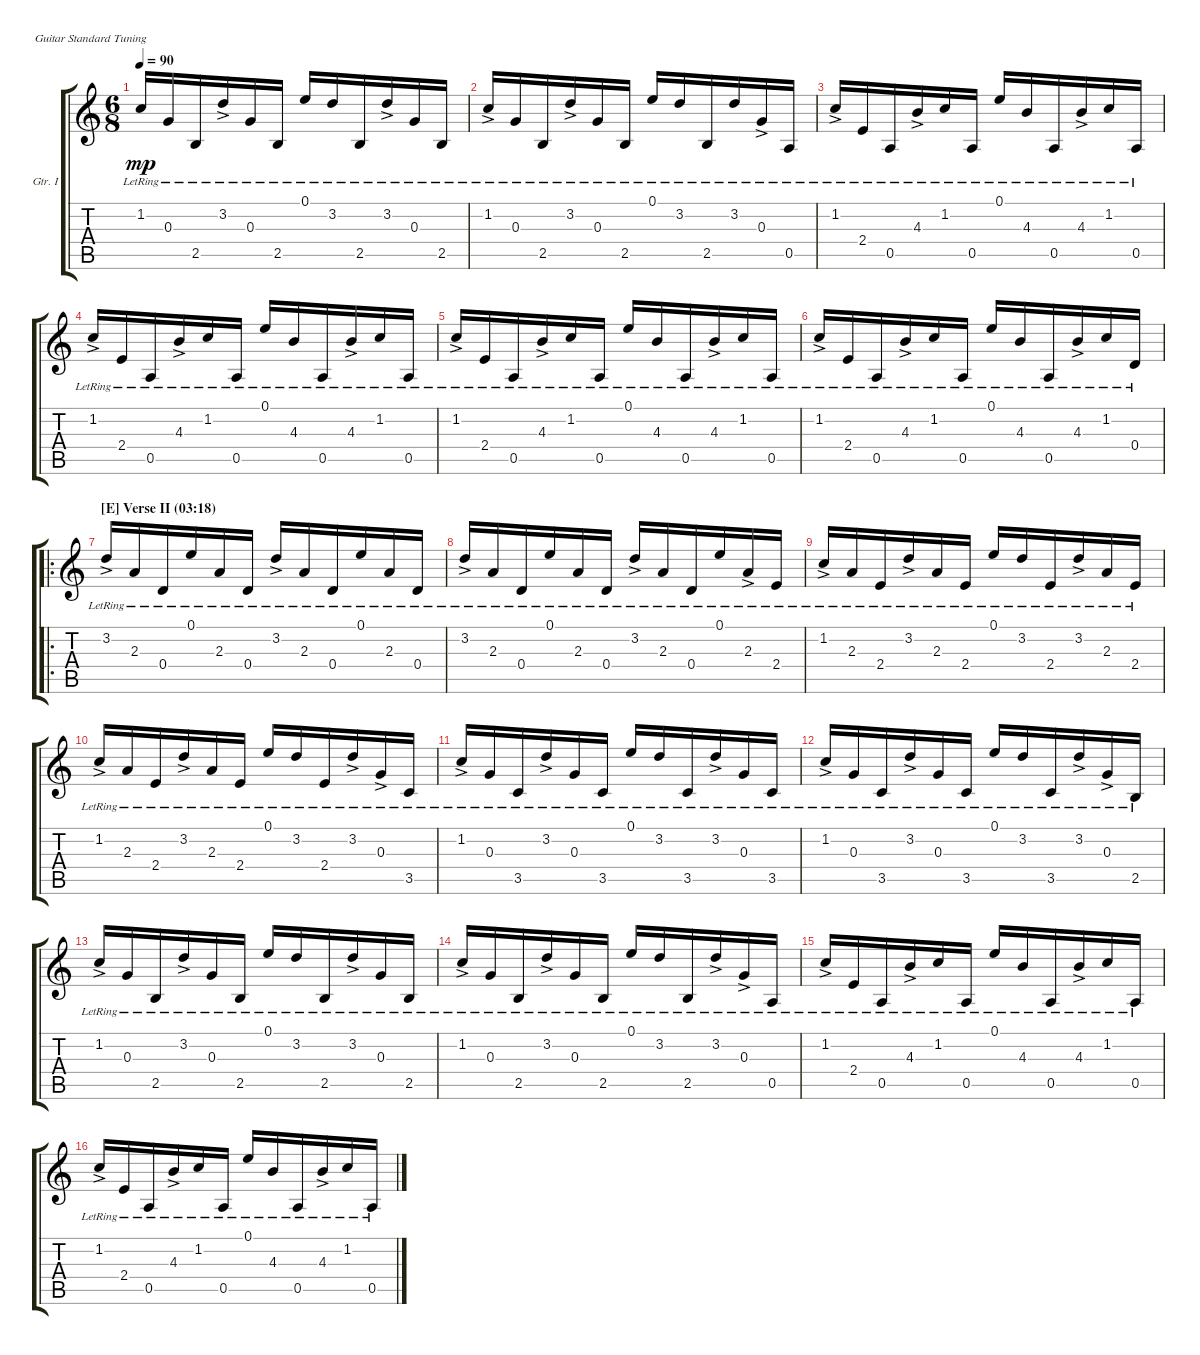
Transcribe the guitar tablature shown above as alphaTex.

\defaultSystemsLayout 4
\bracketExtendMode groupsimilarinstruments
\firstSystemTrackNameOrientation horizontal
\otherSystemsTrackNameOrientation horizontal
\track ("Nylon Guitar" "Gtr. I") {multiBarRest instrument acousticguitarsteel}
\staff {score tabs}
\tuning (E4 B3 G3 D3 A2 E2)
\ts (6 8)
\tempo 90
\clef g2
\ks c
1.2{lr}.16{dy mp} 0.3{lr}.16 2.5{lr}.16 3.2{ac lr}.16 0.3{lr}.16 2.5{lr}.16 0.1{lr}.16 3.2{lr}.16 2.5{lr}.16 3.2{ac lr}.16 0.3{lr}.16 2.5{lr}.16 |
1.2{ac lr}.16 0.3{lr}.16 2.5{lr}.16 3.2{ac lr}.16 0.3{lr}.16 2.5{lr}.16 0.1{lr}.16 3.2{lr}.16 2.5{lr}.16 3.2{lr}.16 0.3{ac lr}.16 0.5{lr}.16 |
1.2{ac lr}.16 2.4{lr}.16 0.5{lr}.16 4.3{ac lr}.16 1.2{lr}.16 0.5{lr}.16 0.1{lr}.16 4.3{lr}.16 0.5{lr}.16 4.3{ac lr}.16 1.2{lr}.16 0.5{lr}.16 |
1.2{ac lr}.16 2.4{lr}.16 0.5{lr}.16 4.3{ac lr}.16 1.2{lr}.16 0.5{lr}.16 0.1{lr}.16 4.3{lr}.16 0.5{lr}.16 4.3{ac lr}.16 1.2{lr}.16 0.5{lr}.16 |
1.2{ac lr}.16 2.4{lr}.16 0.5{lr}.16 4.3{ac lr}.16 1.2{lr}.16 0.5{lr}.16 0.1{lr}.16 4.3{lr}.16 0.5{lr}.16 4.3{ac lr}.16 1.2{lr}.16 0.5{lr}.16 |
1.2{ac lr}.16 2.4{lr}.16 0.5{lr}.16 4.3{ac lr}.16 1.2{lr}.16 0.5{lr}.16 0.1{lr}.16 4.3{lr}.16 0.5{lr}.16 4.3{ac lr}.16 1.2{lr}.16 0.4{lr}.16 |
\ro
\section ("E" "Verse II (03:18)")
3.2{ac lr}.16 2.3{lr}.16 0.4{lr}.16 0.1{lr}.16 2.3{lr}.16 0.4{lr}.16 3.2{ac lr}.16 2.3{lr}.16 0.4{lr}.16 0.1{lr}.16 2.3{lr}.16 0.4{lr}.16 |
3.2{ac lr}.16 2.3{lr}.16 0.4{lr}.16 0.1{lr}.16 2.3{lr}.16 0.4{lr}.16 3.2{ac lr}.16 2.3{lr}.16 0.4{lr}.16 0.1{lr}.16 2.3{ac lr}.16 2.4{lr}.16 |
1.2{ac lr}.16 2.3{lr}.16 2.4{lr}.16 3.2{ac lr}.16 2.3{lr}.16 2.4{lr}.16 0.1{lr}.16 3.2{lr}.16 2.4{lr}.16 3.2{ac lr}.16 2.3{lr}.16 2.4{lr}.16 |
1.2{ac lr}.16 2.3{lr}.16 2.4{lr}.16 3.2{ac lr}.16 2.3{lr}.16 2.4{lr}.16 0.1{lr}.16 3.2{lr}.16 2.4{lr}.16 3.2{ac lr}.16 0.3{ac lr}.16 3.5{lr}.16 |
1.2{ac lr}.16 0.3{lr}.16 3.5{lr}.16 3.2{ac lr}.16 0.3{lr}.16 3.5{lr}.16 0.1{lr}.16 3.2{lr}.16 3.5{lr}.16 3.2{ac lr}.16 0.3{lr}.16 3.5{lr}.16 |
1.2{ac lr}.16 0.3{lr}.16 3.5{lr}.16 3.2{ac lr}.16 0.3{lr}.16 3.5{lr}.16 0.1{lr}.16 3.2{lr}.16 3.5{lr}.16 3.2{ac lr}.16 0.3{ac lr}.16 2.5{lr}.16 |
1.2{ac lr}.16 0.3{lr}.16 2.5{lr}.16 3.2{ac lr}.16 0.3{lr}.16 2.5{lr}.16 0.1{lr}.16 3.2{lr}.16 2.5{lr}.16 3.2{ac lr}.16 0.3{lr}.16 2.5{lr}.16 |
1.2{ac lr}.16 0.3{lr}.16 2.5{lr}.16 3.2{ac lr}.16 0.3{lr}.16 2.5{lr}.16 0.1{lr}.16 3.2{lr}.16 2.5{lr}.16 3.2{ac lr}.16 0.3{ac lr}.16 0.5{lr}.16 |
1.2{ac lr}.16 2.4{lr}.16 0.5{lr}.16 4.3{ac lr}.16 1.2{lr}.16 0.5{lr}.16 0.1{lr}.16 4.3{lr}.16 0.5{lr}.16 4.3{ac lr}.16 1.2{lr}.16 0.5{lr}.16 |
1.2{ac lr}.16 2.4{lr}.16 0.5{lr}.16 4.3{ac lr}.16 1.2{lr}.16 0.5{lr}.16 0.1{lr}.16 4.3{lr}.16 0.5{lr}.16 4.3{ac lr}.16 1.2{lr}.16 0.5{lr}.16
